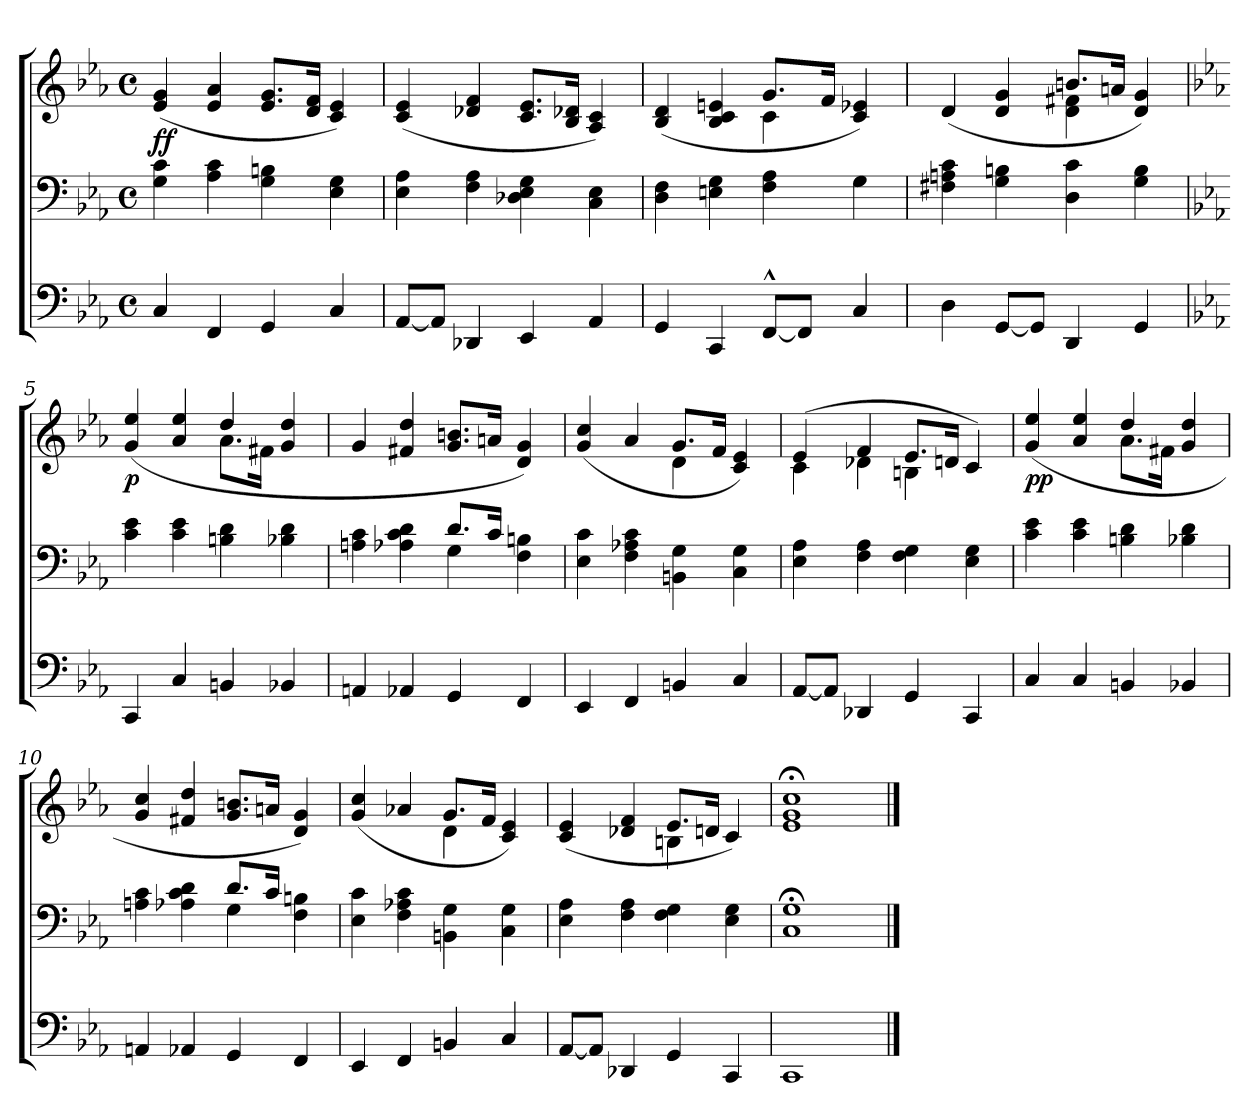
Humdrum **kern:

**kern	**kern	**kern	**dynam
*part3	*part2	*part1	*part1
*staff3	*staff2	*staff1	*staff1
*clefF4	*clefF4	*clefG2	*
*k[b-e-a-]	*k[b-e-a-]	*k[b-e-a-]	*
*M4/4	*M4/4	*M4/4	*
*met(c)	*met(c)	*met(c)	*
=1	=1	=1	=1
!	!	!	!LO:DY:b
4C/	4G\ 4c\	(4e-/ 4g/	ff
4FF/	4A-\ 4c\	4e-/ 4a-/	.
4GG/	4G\ 4Bn\	8.e-/ 8.g/L	.
.	.	16d/ 16f/Jk	.
4C/	4E-\ 4G\	4c/ 4e-/)	.
=2	=2	=2	=2
[8AA-/L	4E-\ 4A-\	(4c/ 4e-/	.
8AA-/J]	.	.	.
4DD-X/	4F\ 4A-\	4d-X/ 4f/	.
4EE-/	4D-X\ 4E-\ 4G\	8.c/ 8.e-/L	.
.	.	16B-/ 16d-X/Jk	.
4AA-/	4C\ 4E-\	4A-/ 4c/)	.
=3	=3	=3	=3
*	*	*^	*
4GG/	4D\ 4F\	(4B-/ 4d/	2ryy	.
4CC/	4En\ 4G\	4B-/ 4c/ 4en/	.	.
[8FF^^/L	4F\ 4A-\	8.g/L	4c\	.
8FF/J]	.	.	.	.
.	.	16f/Jk	.	.
4C/	4G\	4c/ 4e-X/)	4ryy	.
=4	=4	=4	=4	=4
4D\	4F#X\ 4An\ 4c\	(4d/	2ryy	.
[8GG/L	4G\ 4Bn\	4d/ 4g/	.	.
8GG/J]	.	.	.	.
4DD/	4D\ 4c\	8.bn/L	4d\ 4f#X\	.
.	.	16an/Jk	.	.
4GG/	4G\ 4B\	4d/ 4g/)	4ryy	.
!!LO:LB:g=z	!!
=5	=5	=5	=5	=5
*k[b-e-a-]	*	*k[b-e-a-]	*	*
!	!	!	!	!LO:DY:b
4CC/	4c\ 4e-\	(4g/ 4ee-/	2ryy	p
4C/	4c\ 4e-\	4a-/ 4ee-/	.	.
4BBn/	4Bn\ 4d\	4dd/	8.a-\L	.
.	.	.	16f#X\Jk	.
4BB-X/	4B-X\ 4d\	4g/ 4dd/	4ryy	.
*	*	*v	*v	*
=6	=6	=6	=6
*	*^	*	*
4AAn/	2ryy	4An\ 4c\	4g/	.
4AA-X/	.	4A-X\ 4c\ 4d\	4f#X/ 4dd/	.
4GG/	8.d/L	4G\	8.g/ 8.bn/L	.
.	16c/Jk	.	16an/Jk	.
4FF/	4ryy	4F\ 4Bn\	4d/ 4g/)	.
*	*v	*v	*	*
=7	=7	=7	=7
*	*	*^	*
4EE-/	4E-\ 4c\	(4g/ 4cc/	2ryy	.
4FF/	4F\ 4A-X\ 4c\	4a-/	.	.
4BBn/	4BBn\ 4G\	8.g/L	4d\	.
.	.	16f/Jk	.	.
4C/	4C\ 4G\	4c/ 4e-/)	4ryy	.
=8	=8	=8	=8	=8
[8AA-/L	4E-\ 4A-\	(4e-/	4c\	.
8AA-/J]	.	.	.	.
4DD-X/	4F\ 4A-\	4f/	4d-X\	.
4GG/	4F\ 4G\	8.e-/L	4Bn\	.
.	.	16dn/Jk	.	.
4CC/	4E-\ 4G\	4c/)	4ryy	.
!!LO:LB:g=z	!!
=9	=9	=9	=9	=9
!	!	!	!	!LO:DY:b
4C/	4c\ 4e-\	(4g/ 4ee-/	2ryy	pp
4C/	4c\ 4e-\	4a-/ 4ee-/	.	.
4BBn/	4Bn\ 4d\	4dd/	8.a-\L	.
.	.	.	16f#X\Jk	.
4BB-X/	4B-X\ 4d\	4g/ 4dd/	4ryy	.
*	*	*v	*v	*
=10	=10	=10	=10
*	*^	*	*
4AAn/	2ryy	4An\ 4c\	4g/ 4cc/	.
4AA-X/	.	4A-X\ 4c\ 4d\	4f#X/ 4dd/	.
4GG/	8.d/L	4G\	8.g/ 8.bn/L	.
.	16c/Jk	.	16an/Jk	.
4FF/	4ryy	4F\ 4Bn\	4d/ 4g/)	.
*	*v	*v	*	*
=11	=11	=11	=11
*	*	*^	*
4EE-/	4E-\ 4c\	(4g/ 4cc/	2ryy	.
4FF/	4F\ 4A-X\ 4c\	4a-X/	.	.
4BBn/	4BBn\ 4G\	8.g/L	4d\	.
.	.	16f/Jk	.	.
4C/	4C\ 4G\	4c/ 4e-/)	4ryy	.
=12	=12	=12	=12	=12
[8AA-/L	4E-\ 4A-\	(4c/ 4e-/	2ryy	.
8AA-/J]	.	.	.	.
4DD-X/	4F\ 4A-\	4d-X/ 4f/	.	.
4GG/	4F\ 4G\	8.e-/L	4Bn\	.
.	.	16dn/Jk	.	.
4CC/	4E-\ 4G\	4c/)	4ryy	.
*	*	*v	*v	*
=13	=13	=13	=13
1CC	1C;< 1G;<	1e-;< 1g;< 1cc;<	.
==	==	==	==
*-	*-	*-	*-
